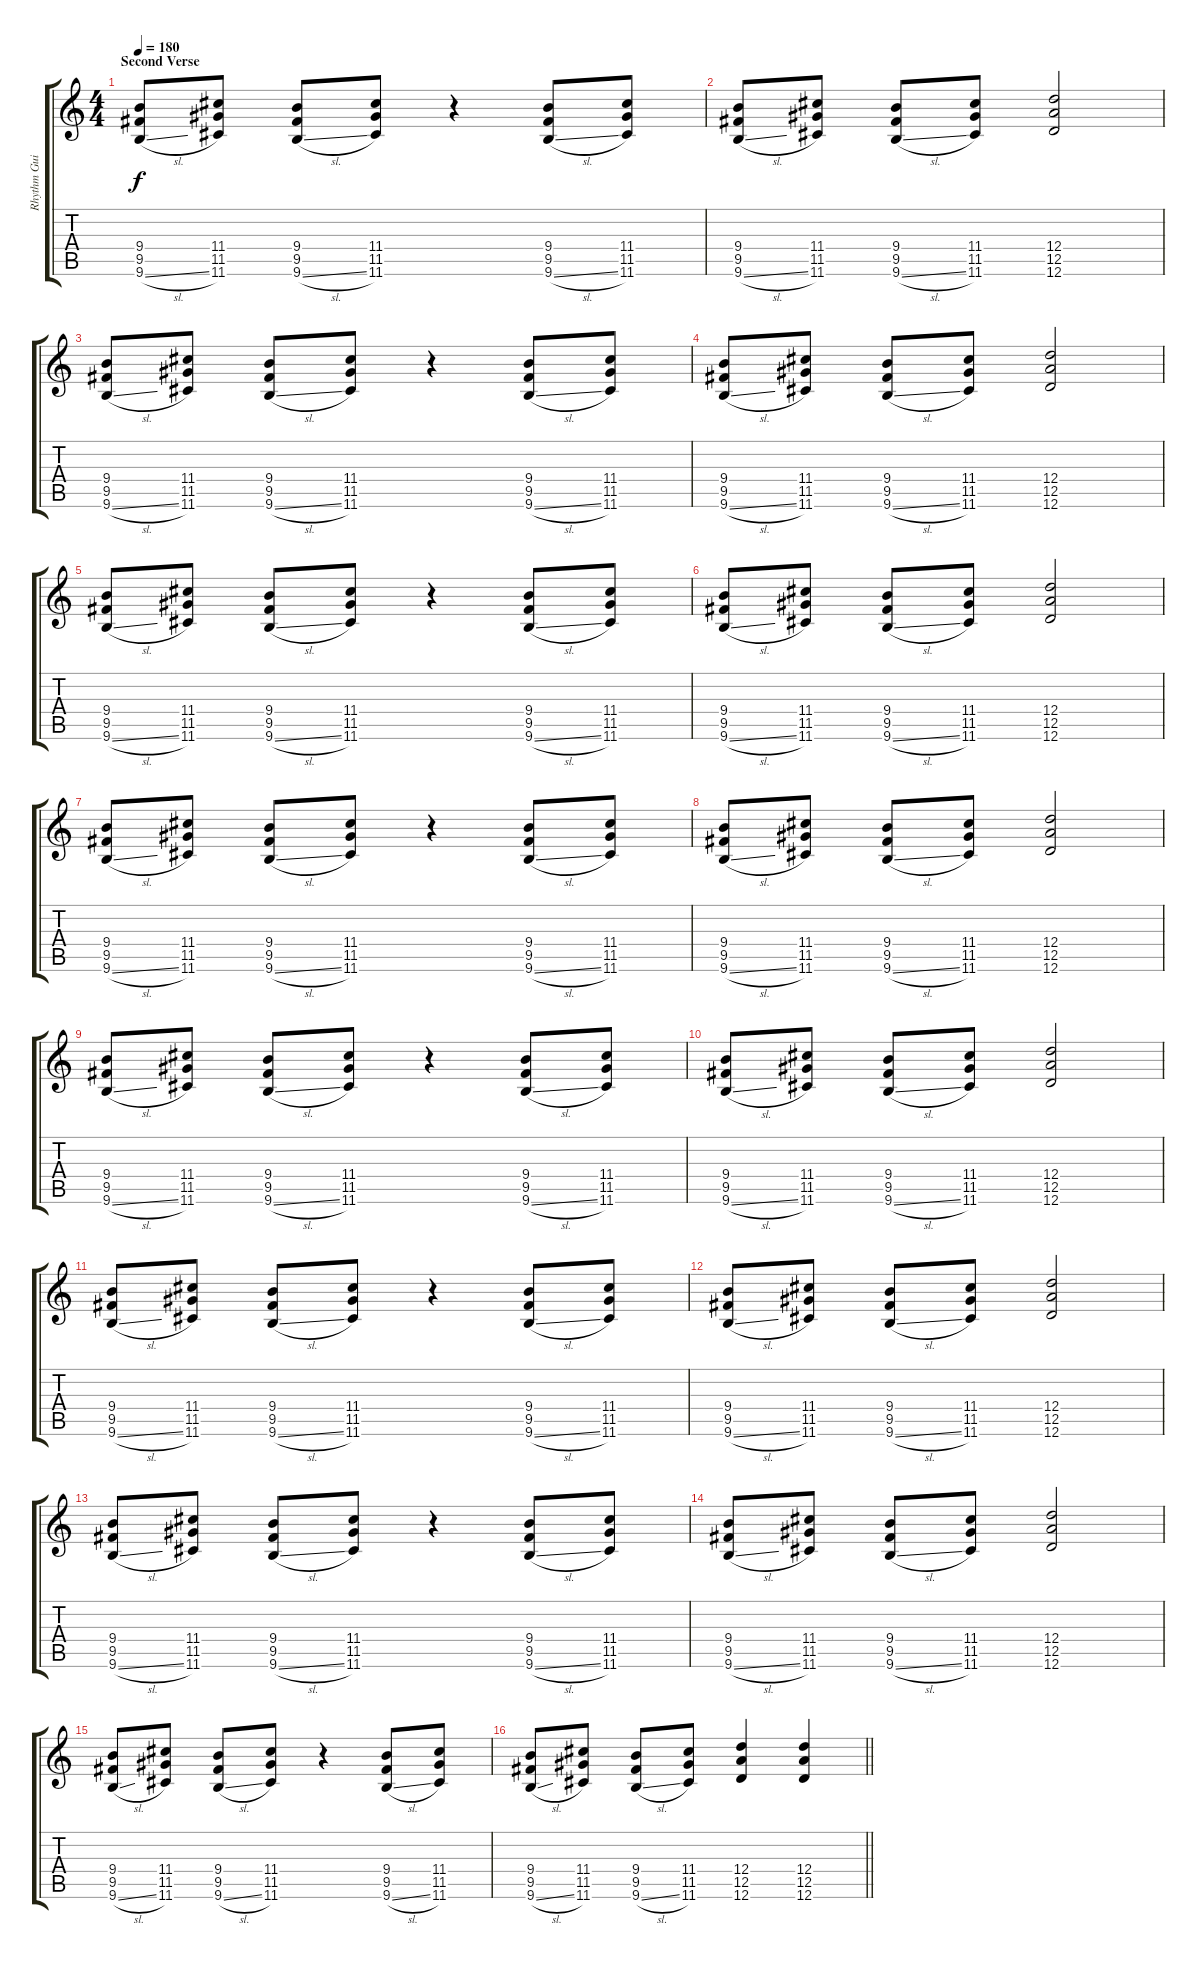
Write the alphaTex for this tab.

\track ("Rhythm Guitar" "Rhythm Gui") {instrument distortionguitar}
\staff {score tabs}
\tuning (E4 B3 G3 D3 A2 D2) {hide}
\ts (4 4)
\section ("" "Second Verse")
\tempo 180
\clef g2
\ks c
(9.4 9.5 9.6{sl}).8{dy f} (11.4 11.5 11.6).8 (9.4 9.5 9.6{sl}).8 (11.4 11.5 11.6).8 r.4 (9.4 9.5 9.6{sl}).8 (11.4 11.5 11.6).8 |
(9.4 9.5 9.6{sl}).8 (11.4 11.5 11.6).8 (9.4 9.5 9.6{sl}).8 (11.4 11.5 11.6).8 (12.4 12.5 12.6).2 |
(9.4 9.5 9.6{sl}).8 (11.4 11.5 11.6).8 (9.4 9.5 9.6{sl}).8 (11.4 11.5 11.6).8 r.4 (9.4 9.5 9.6{sl}).8 (11.4 11.5 11.6).8 |
(9.4 9.5 9.6{sl}).8 (11.4 11.5 11.6).8 (9.4 9.5 9.6{sl}).8 (11.4 11.5 11.6).8 (12.4 12.5 12.6).2 |
(9.4 9.5 9.6{sl}).8 (11.4 11.5 11.6).8 (9.4 9.5 9.6{sl}).8 (11.4 11.5 11.6).8 r.4 (9.4 9.5 9.6{sl}).8 (11.4 11.5 11.6).8 |
(9.4 9.5 9.6{sl}).8 (11.4 11.5 11.6).8 (9.4 9.5 9.6{sl}).8 (11.4 11.5 11.6).8 (12.4 12.5 12.6).2 |
(9.4 9.5 9.6{sl}).8 (11.4 11.5 11.6).8 (9.4 9.5 9.6{sl}).8 (11.4 11.5 11.6).8 r.4 (9.4 9.5 9.6{sl}).8 (11.4 11.5 11.6).8 |
(9.4 9.5 9.6{sl}).8 (11.4 11.5 11.6).8 (9.4 9.5 9.6{sl}).8 (11.4 11.5 11.6).8 (12.4 12.5 12.6).2 |
(9.4 9.5 9.6{sl}).8 (11.4 11.5 11.6).8 (9.4 9.5 9.6{sl}).8 (11.4 11.5 11.6).8 r.4 (9.4 9.5 9.6{sl}).8 (11.4 11.5 11.6).8 |
(9.4 9.5 9.6{sl}).8 (11.4 11.5 11.6).8 (9.4 9.5 9.6{sl}).8 (11.4 11.5 11.6).8 (12.4 12.5 12.6).2 |
(9.4 9.5 9.6{sl}).8 (11.4 11.5 11.6).8 (9.4 9.5 9.6{sl}).8 (11.4 11.5 11.6).8 r.4 (9.4 9.5 9.6{sl}).8 (11.4 11.5 11.6).8 |
(9.4 9.5 9.6{sl}).8 (11.4 11.5 11.6).8 (9.4 9.5 9.6{sl}).8 (11.4 11.5 11.6).8 (12.4 12.5 12.6).2 |
(9.4 9.5 9.6{sl}).8 (11.4 11.5 11.6).8 (9.4 9.5 9.6{sl}).8 (11.4 11.5 11.6).8 r.4 (9.4 9.5 9.6{sl}).8 (11.4 11.5 11.6).8 |
(9.4 9.5 9.6{sl}).8 (11.4 11.5 11.6).8 (9.4 9.5 9.6{sl}).8 (11.4 11.5 11.6).8 (12.4 12.5 12.6).2 |
(9.4 9.5 9.6{sl}).8 (11.4 11.5 11.6).8 (9.4 9.5 9.6{sl}).8 (11.4 11.5 11.6).8 r.4 (9.4 9.5 9.6{sl}).8 (11.4 11.5 11.6).8 |
\barLineRight lightlight
(9.4 9.5 9.6{sl}).8 (11.4 11.5 11.6).8 (9.4 9.5 9.6{sl}).8 (11.4 11.5 11.6).8 (12.4 12.5 12.6).4 (12.4 12.5 12.6).4
